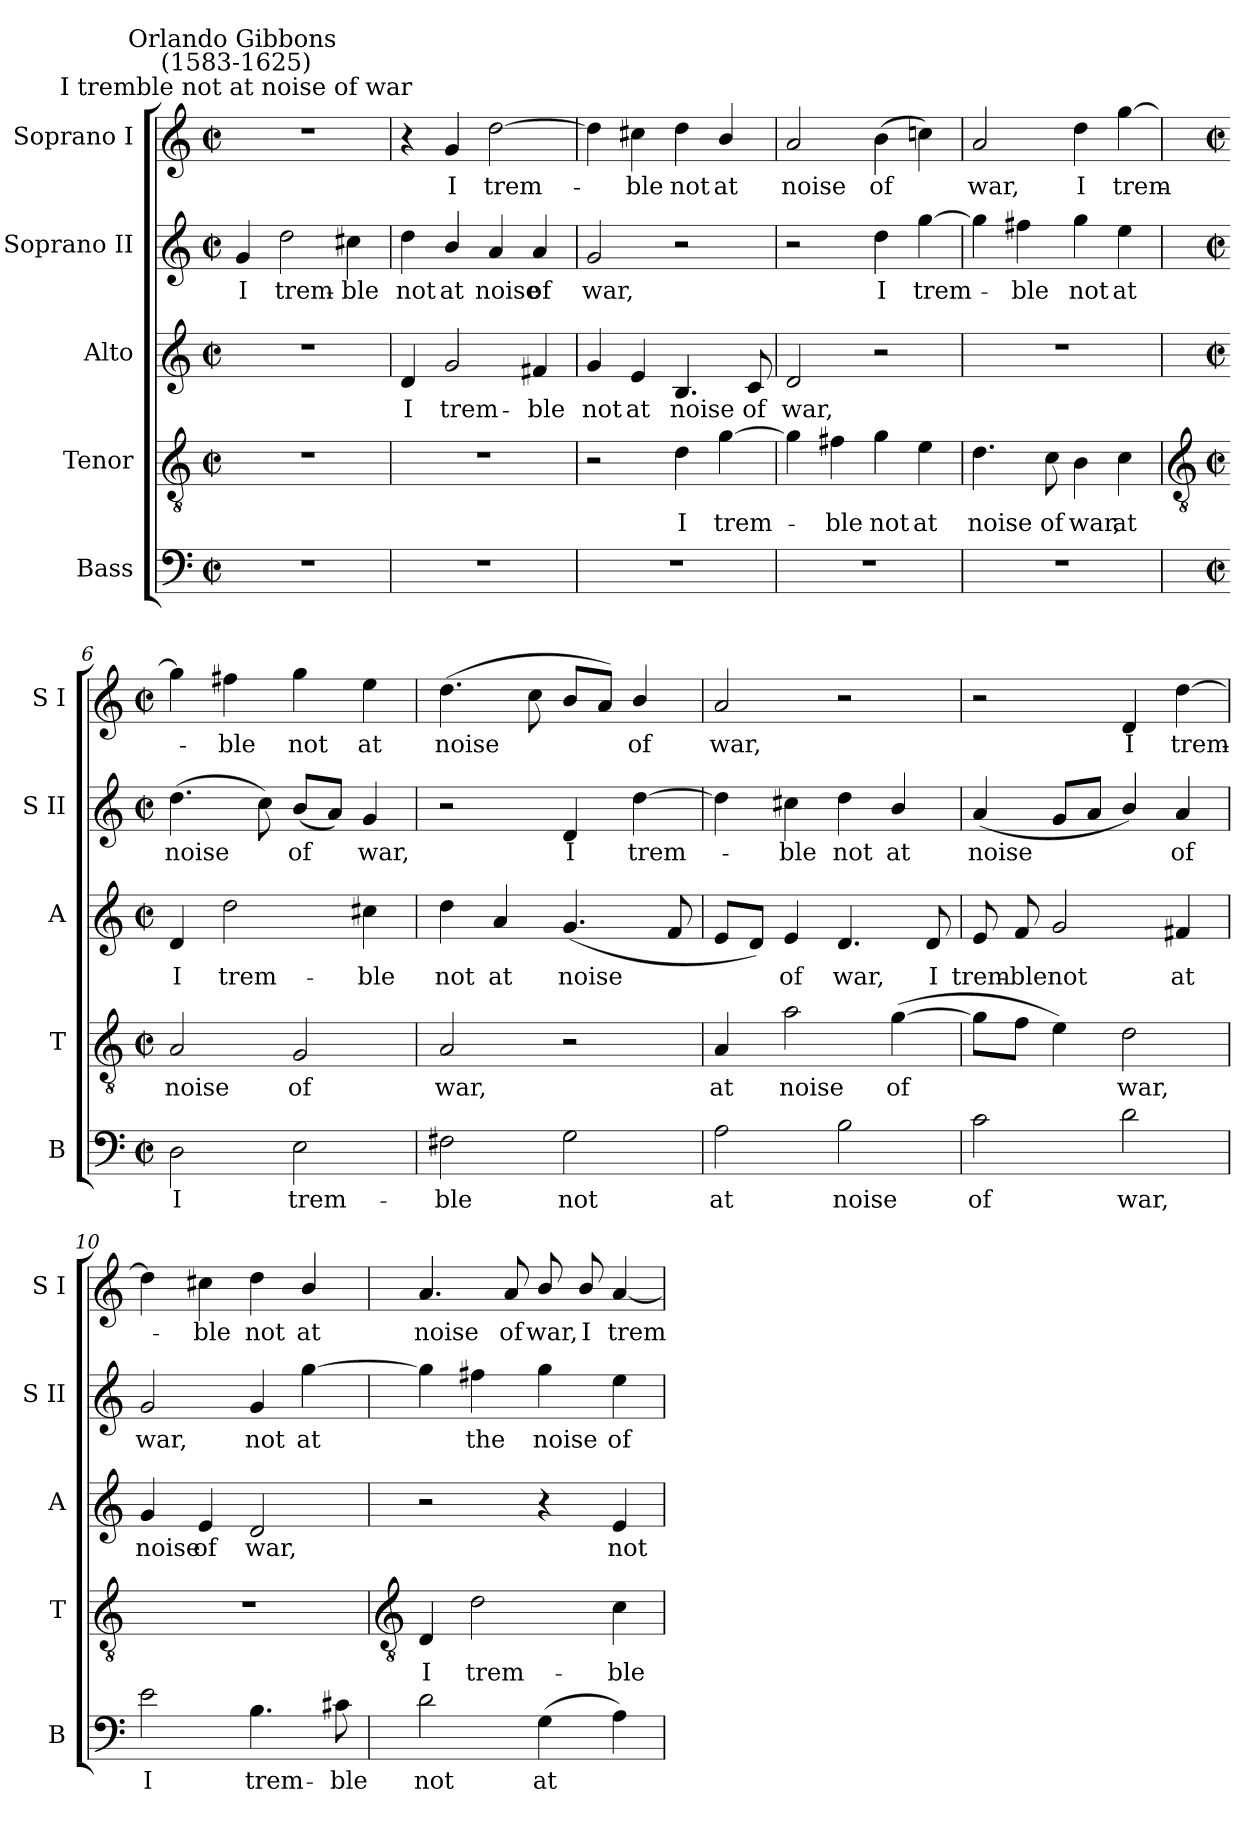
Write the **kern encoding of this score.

**kern	**text	**kern	**text	**kern	**text	**kern	**text	**kern	**text
*part5	*part5	*part4	*part4	*part3	*part3	*part2	*part2	*part1	*part1
*staff5	*staff5	*staff4	*staff4	*staff3	*staff3	*staff2	*staff2	*staff1	*staff1
*I"Bass	*	*I"Tenor	*	*I"Alto	*	*I"Soprano II	*	*I"Soprano I	*
*I'B	*	*I'T	*	*I'A	*	*I'S II	*	*I'S I	*
*clefF4	*	*clefGv2	*	*clefG2	*	*clefG2	*	*clefG2	*
*k[]	*	*k[]	*	*k[]	*	*k[]	*	*k[]	*
*C:	*	*C:	*	*C:	*	*C:	*	*C:	*
*M2/2	*	*M2/2	*	*M2/2	*	*M2/2	*	*M2/2	*
*met(c|)	*	*met(c|)	*	*met(c|)	*	*met(c|)	*	*met(c|)	*
=1	=1	=1	=1	=1	=1	=1	=1	=1	=1
!	!	!	!	!	!	!	!	!LO:TX:a:cj:t=I tremble not at noise of war	!
!	!	!	!	!	!	!	!	!LO:TX:a:cj:t=Orlando Gibbons \n(1583-1625)	!
!	!	!	!	!	!	!	!LO:LY:b	!	!
1r	.	1r	.	1r	.	4g	I	1r	.
!	!	!	!	!	!	!	!LO:LY:b	!	!
.	.	.	.	.	.	2dd	trem-	.	.
!	!	!	!	!	!	!	!LO:LY:b	!	!
.	.	.	.	.	.	4cc#X	-ble	.	.
=2	=2	=2	=2	=2	=2	=2	=2	=2	=2
!	!	!	!	!	!LO:LY:b	!	!LO:LY:b	!	!
1r	.	1r	.	4d	I	4dd	not	4r	.
!	!	!	!	!	!LO:LY:b	!	!LO:LY:b	!	!LO:LY:b
.	.	.	.	2g	trem-	4b/	at	4g	I
!	!	!	!	!	!	!	!LO:LY:b	!	!LO:LY:b
.	.	.	.	.	.	4a	noise	[2dd	trem-
!	!	!	!	!	!LO:LY:b	!	!LO:LY:b	!	!
.	.	.	.	4f#X	-ble	4a	of	.	.
=3	=3	=3	=3	=3	=3	=3	=3	=3	=3
!	!	!	!	!	!LO:LY:b	!	!LO:LY:b	!	!
1r	.	2r	.	4g	not	2g	war,	4dd]	.
!	!	!	!	!	!LO:LY:b	!	!	!	!LO:LY:b
.	.	.	.	4e	at	.	.	4cc#X	ble
!	!	!	!LO:LY:b	!	!LO:LY:b	!	!	!	!LO:LY:b
.	.	4d	I	4.B	noise	2r	.	4dd	not
!	!	!	!LO:LY:b	!	!	!	!	!	!LO:LY:b
.	.	[4g	trem-	.	.	.	.	4b/	at
!	!	!	!	!	!LO:LY:b	!	!	!	!
.	.	.	.	8c	of	.	.	.	.
=4	=4	=4	=4	=4	=4	=4	=4	=4	=4
!	!	!	!	!	!LO:LY:b	!	!	!	!LO:LY:b
1r	.	4g]	.	2d	war,	2r	.	2a	noise
!	!	!	!LO:LY:b	!	!	!	!	!	!
.	.	4f#X	ble	.	.	.	.	.	.
!	!	!	!LO:LY:b	!	!	!	!LO:LY:b	!	!LO:LY:b
.	.	4g	not	2r	.	4dd	I	(>4b	of
!	!	!	!LO:LY:b	!	!	!	!LO:LY:b	!	!
.	.	4e	at	.	.	[4gg	trem-	4ccn)	.
=5	=5	=5	=5	=5	=5	=5	=5	=5	=5
!	!	!	!LO:LY:b	!	!	!	!	!	!LO:LY:b
1r	.	4.d	noise	1r	.	4gg]	.	2a	war,
!	!	!	!	!	!	!	!LO:LY:b	!	!
.	.	.	.	.	.	4ff#X	ble	.	.
!	!	!	!LO:LY:b	!	!	!	!	!	!
.	.	8c	of	.	.	.	.	.	.
!	!	!	!LO:LY:b	!	!	!	!LO:LY:b	!	!LO:LY:b
.	.	4B	war,	.	.	4gg	not	4dd	I
!	!	!	!LO:LY:b	!	!	!	!LO:LY:b	!	!LO:LY:b
.	.	4c	at	.	.	4ee	at	[4gg	trem-
!!LO:LB:g=z
=6	=6	=6	=6	=6	=6	=6	=6	=6	=6
*	*	*clefGv2	*	*	*	*	*	*	*
*M2/2	*	*M2/2	*	*M2/2	*	*M2/2	*	*M2/2	*
*met(c|)	*	*met(c|)	*	*met(c|)	*	*met(c|)	*	*met(c|)	*
!	!LO:LY:b	!	!LO:LY:b	!	!LO:LY:b	!	!LO:LY:b	!	!
2D	I	2A	noise	4d	I	(>4.dd	noise	4gg]	.
!	!	!	!	!	!LO:LY:b	!	!	!	!LO:LY:b
.	.	.	.	2dd	trem-	.	.	4ff#X	ble
.	.	.	.	.	.	8cc)	.	.	.
!	!LO:LY:b	!	!LO:LY:b	!	!	!	!LO:LY:b	!	!LO:LY:b
2E	trem-	2G	of	.	.	(<8bL	of	4gg	not
.	.	.	.	.	.	8aJ)	.	.	.
!	!	!	!	!	!LO:LY:b	!	!LO:LY:b	!	!LO:LY:b
.	.	.	.	4cc#X	-ble	4g	war,	4ee	at
=7	=7	=7	=7	=7	=7	=7	=7	=7	=7
!	!LO:LY:b	!	!LO:LY:b	!	!LO:LY:b	!	!	!	!LO:LY:b
2F#X	-ble	2A	war,	4dd	not	2r	.	(<4.dd	noise
!	!	!	!	!	!LO:LY:b	!	!	!	!
.	.	.	.	4a	at	.	.	.	.
.	.	.	.	.	.	.	.	8cc	.
!	!LO:LY:b	!	!	!	!LO:LY:b	!	!LO:LY:b	!	!
2G	not	2r	.	(<4.g	noise	4d	I	8bL	.
.	.	.	.	.	.	.	.	8aJ)	.
!	!	!	!	!	!	!	!LO:LY:b	!	!LO:LY:b
.	.	.	.	.	.	[4dd	trem-	4b/	of
.	.	.	.	8f	.	.	.	.	.
=8	=8	=8	=8	=8	=8	=8	=8	=8	=8
!	!LO:LY:b	!	!LO:LY:b	!	!	!	!	!	!LO:LY:b
2A	at	4A	at	8eL	.	4dd]	.	2a	war,
.	.	.	.	8dJ)	.	.	.	.	.
!	!	!	!LO:LY:b	!	!LO:LY:b	!	!LO:LY:b	!	!
.	.	2a	noise	4e	of	4cc#X	ble	.	.
!	!LO:LY:b	!	!	!	!LO:LY:b	!	!LO:LY:b	!	!
2B	noise	.	.	4.d	war,	4dd	not	2r	.
!	!	!	!LO:LY:b	!	!	!	!LO:LY:b	!	!
.	.	(>[4g	of	.	.	4b/	at	.	.
!	!	!	!	!	!LO:LY:b	!	!	!	!
.	.	.	.	8d	I	.	.	.	.
=9	=9	=9	=9	=9	=9	=9	=9	=9	=9
!	!LO:LY:b	!	!	!	!LO:LY:b	!	!LO:LY:b	!	!
2c	of	8gL]	.	8e	trem-	(<4a	noise	2r	.
!	!	!	!	!	!LO:LY:b	!	!	!	!
.	.	8fJ	.	8f	-ble	.	.	.	.
!	!	!	!	!	!LO:LY:b	!	!	!	!
.	.	4e)	.	2g	not	8gL	.	.	.
.	.	.	.	.	.	8aJ	.	.	.
!	!LO:LY:b	!	!LO:LY:b	!	!	!	!	!	!LO:LY:b
2d	war,	2d	war,	.	.	4b/)	.	4d	I
!	!	!	!	!	!LO:LY:b	!	!LO:LY:b	!	!LO:LY:b
.	.	.	.	4f#X	at	4a	of	[4dd	trem-
=10	=10	=10	=10	=10	=10	=10	=10	=10	=10
!	!LO:LY:b	!	!	!	!LO:LY:b	!	!LO:LY:b	!	!
2e	I	1r	.	4g	noise	2g	war,	4dd]	.
!	!	!	!	!	!LO:LY:b	!	!	!	!LO:LY:b
.	.	.	.	4e	of	.	.	4cc#X	ble
!	!LO:LY:b	!	!	!	!LO:LY:b	!	!LO:LY:b	!	!LO:LY:b
4.B	trem-	.	.	2d	war,	4g	not	4dd	not
!	!	!	!	!	!	!	!LO:LY:b	!	!LO:LY:b
.	.	.	.	.	.	[4gg	at	4b/	at
!	!LO:LY:b	!	!	!	!	!	!	!	!
8c#X	-ble	.	.	.	.	.	.	.	.
!!LO:LB:g=z
=11	=11	=11	=11	=11	=11	=11	=11	=11	=11
*	*	*clefGv2	*	*	*	*	*	*	*
!	!LO:LY:b	!	!LO:LY:b	!	!	!	!	!	!LO:LY:b
2d	not	4D	I	2r	.	4gg]	.	4.a	noise
!	!	!	!LO:LY:b	!	!	!	!LO:LY:b	!	!
.	.	2d	trem-	.	.	4ff#X	the	.	.
!	!	!	!	!	!	!	!	!	!LO:LY:b
.	.	.	.	.	.	.	.	8a	of
!	!LO:LY:b	!	!	!	!	!	!LO:LY:b	!	!LO:LY:b
(>4G	at	.	.	4r	.	4gg	noise	8b/	war,
!	!	!	!	!	!	!	!	!	!LO:LY:b
.	.	.	.	.	.	.	.	8b/	I
!	!	!	!LO:LY:b	!	!LO:LY:b	!	!LO:LY:b	!	!LO:LY:b
4A)	.	4c	-ble	4e	not	4ee	of	[4a	trem-
=	=	=	=	=	=	=	=	=	=
*-	*-	*-	*-	*-	*-	*-	*-	*-	*-
